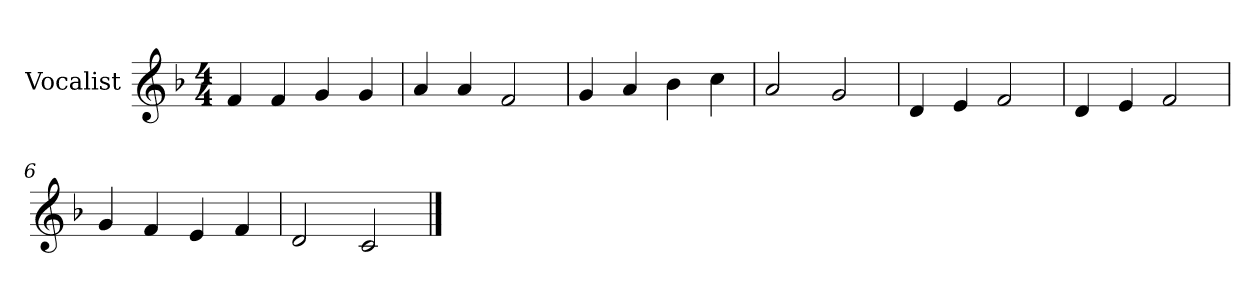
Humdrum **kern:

**kern
*part1
*staff1
*I"Vocalist
*k[b-]
*F:
*M4/4
=
4f
4f
4g
4g
=1
4a
4a
2f
=2
4g
4a
4b-
4cc
=3
2a
2g
=4
4d
4e
2f
=5
4d
4e
2f
=6
4g
4f
4e
4f
=7
2d
2c
==
*-
